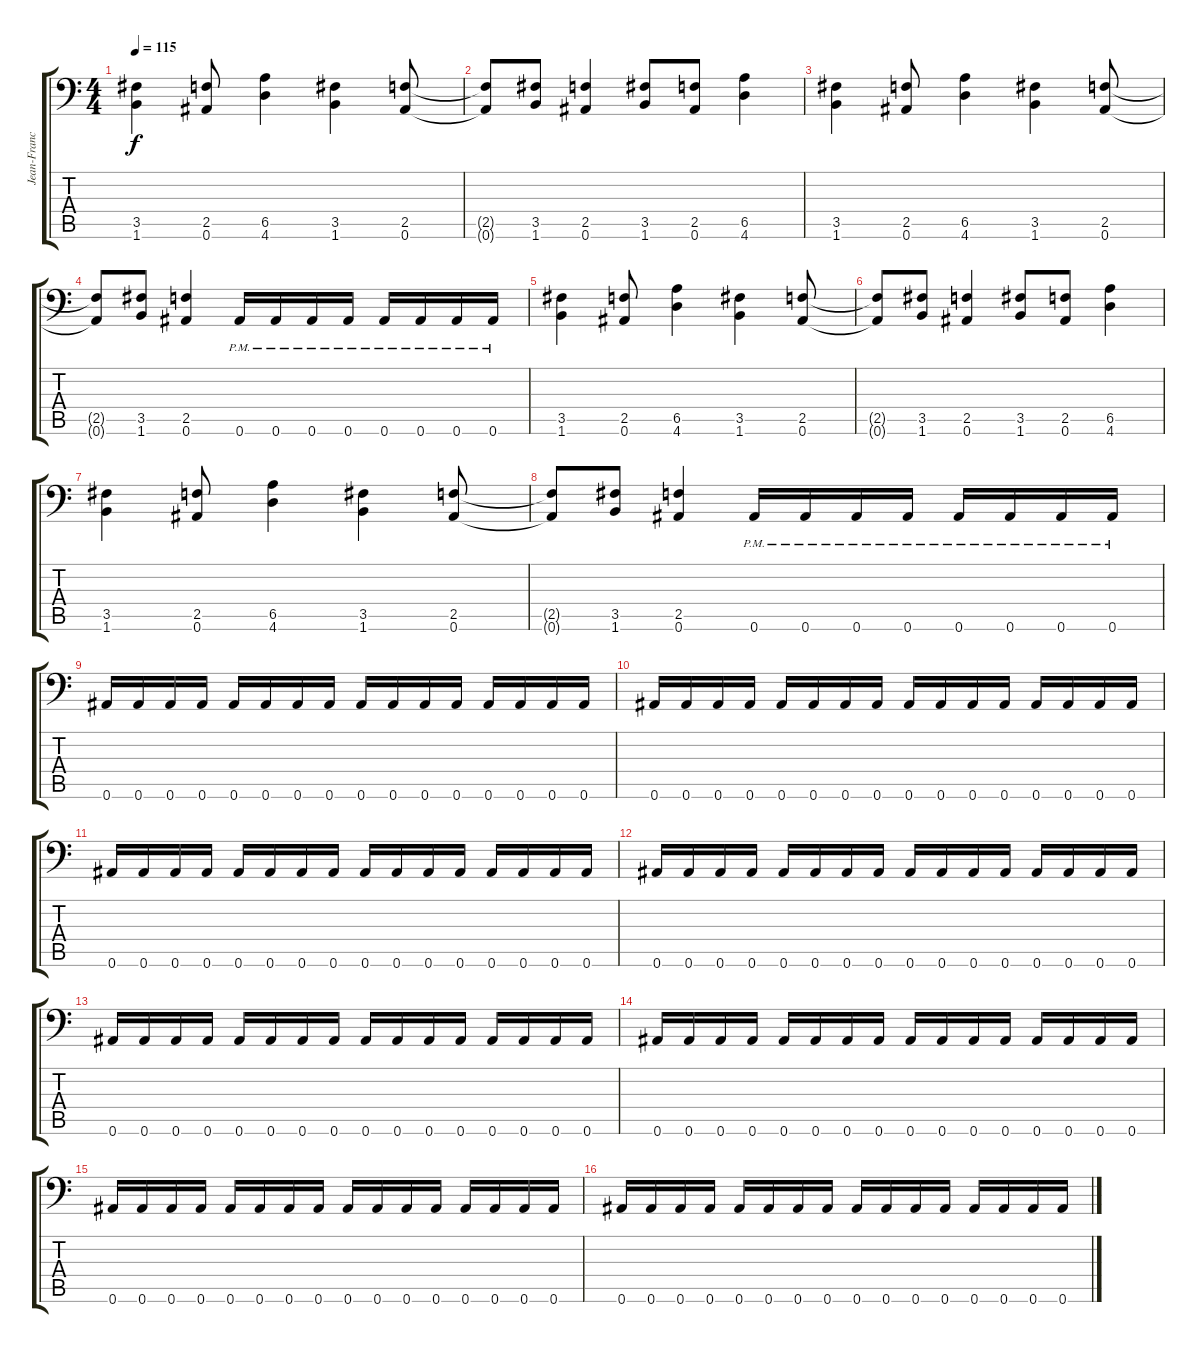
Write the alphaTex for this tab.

\track ("Jean-Francois Dagenals (Rhythm)" "Jean-Franc") {instrument distortionguitar}
\staff {score tabs}
\tuning (Bb3 F3 Db3 Ab2 Eb2 Bb1) {hide}
\ts (4 4)
\tempo 115
\clef f4
\ks c
(3.5 1.6).4{dy f volume 16 balance 0} (2.5 0.6).8 (6.5 4.6).4 (3.5 1.6).4 (2.5 0.6).8 |
(2.5{t} 0.6{t}).8 (3.5 1.6).8 (2.5 0.6).4 (3.5 1.6).8 (2.5 0.6).8 (6.5 4.6).4 |
(3.5 1.6).4 (2.5 0.6).8 (6.5 4.6).4 (3.5 1.6).4 (2.5 0.6).8 |
(2.5{t} 0.6{t}).8 (3.5 1.6).8 (2.5 0.6).4 0.6{pm}.16 0.6{pm}.16 0.6{pm}.16 0.6{pm}.16 0.6{pm}.16 0.6{pm}.16 0.6{pm}.16 0.6{pm}.16 |
(3.5 1.6).4 (2.5 0.6).8 (6.5 4.6).4 (3.5 1.6).4 (2.5 0.6).8 |
(2.5{t} 0.6{t}).8 (3.5 1.6).8 (2.5 0.6).4 (3.5 1.6).8 (2.5 0.6).8 (6.5 4.6).4 |
(3.5 1.6).4 (2.5 0.6).8 (6.5 4.6).4 (3.5 1.6).4 (2.5 0.6).8 |
(2.5{t} 0.6{t}).8 (3.5 1.6).8 (2.5 0.6).4 0.6{pm}.16 0.6{pm}.16 0.6{pm}.16 0.6{pm}.16 0.6{pm}.16 0.6{pm}.16 0.6{pm}.16 0.6{pm}.16 |
0.6.16{volume 12 balance 8} 0.6.16 0.6.16 0.6.16 0.6.16 0.6.16 0.6.16 0.6.16 0.6.16 0.6.16 0.6.16 0.6.16 0.6.16 0.6.16 0.6.16 0.6.16 |
0.6.16 0.6.16 0.6.16 0.6.16 0.6.16 0.6.16 0.6.16 0.6.16 0.6.16 0.6.16 0.6.16 0.6.16 0.6.16 0.6.16 0.6.16 0.6.16 |
0.6.16 0.6.16 0.6.16 0.6.16 0.6.16 0.6.16 0.6.16 0.6.16 0.6.16 0.6.16 0.6.16 0.6.16 0.6.16 0.6.16 0.6.16 0.6.16 |
0.6.16 0.6.16 0.6.16 0.6.16 0.6.16 0.6.16 0.6.16 0.6.16 0.6.16 0.6.16 0.6.16 0.6.16 0.6.16 0.6.16 0.6.16 0.6.16 |
0.6.16{volume 16 balance 8} 0.6.16 0.6.16 0.6.16 0.6.16 0.6.16 0.6.16 0.6.16 0.6.16 0.6.16 0.6.16 0.6.16 0.6.16 0.6.16 0.6.16 0.6.16 |
0.6.16 0.6.16 0.6.16 0.6.16 0.6.16 0.6.16 0.6.16 0.6.16 0.6.16 0.6.16 0.6.16 0.6.16 0.6.16 0.6.16 0.6.16 0.6.16 |
0.6.16 0.6.16 0.6.16 0.6.16 0.6.16 0.6.16 0.6.16 0.6.16 0.6.16 0.6.16 0.6.16 0.6.16 0.6.16 0.6.16 0.6.16 0.6.16 |
0.6.16 0.6.16 0.6.16 0.6.16 0.6.16 0.6.16 0.6.16 0.6.16 0.6.16 0.6.16 0.6.16 0.6.16 0.6.16 0.6.16 0.6.16 0.6.16
